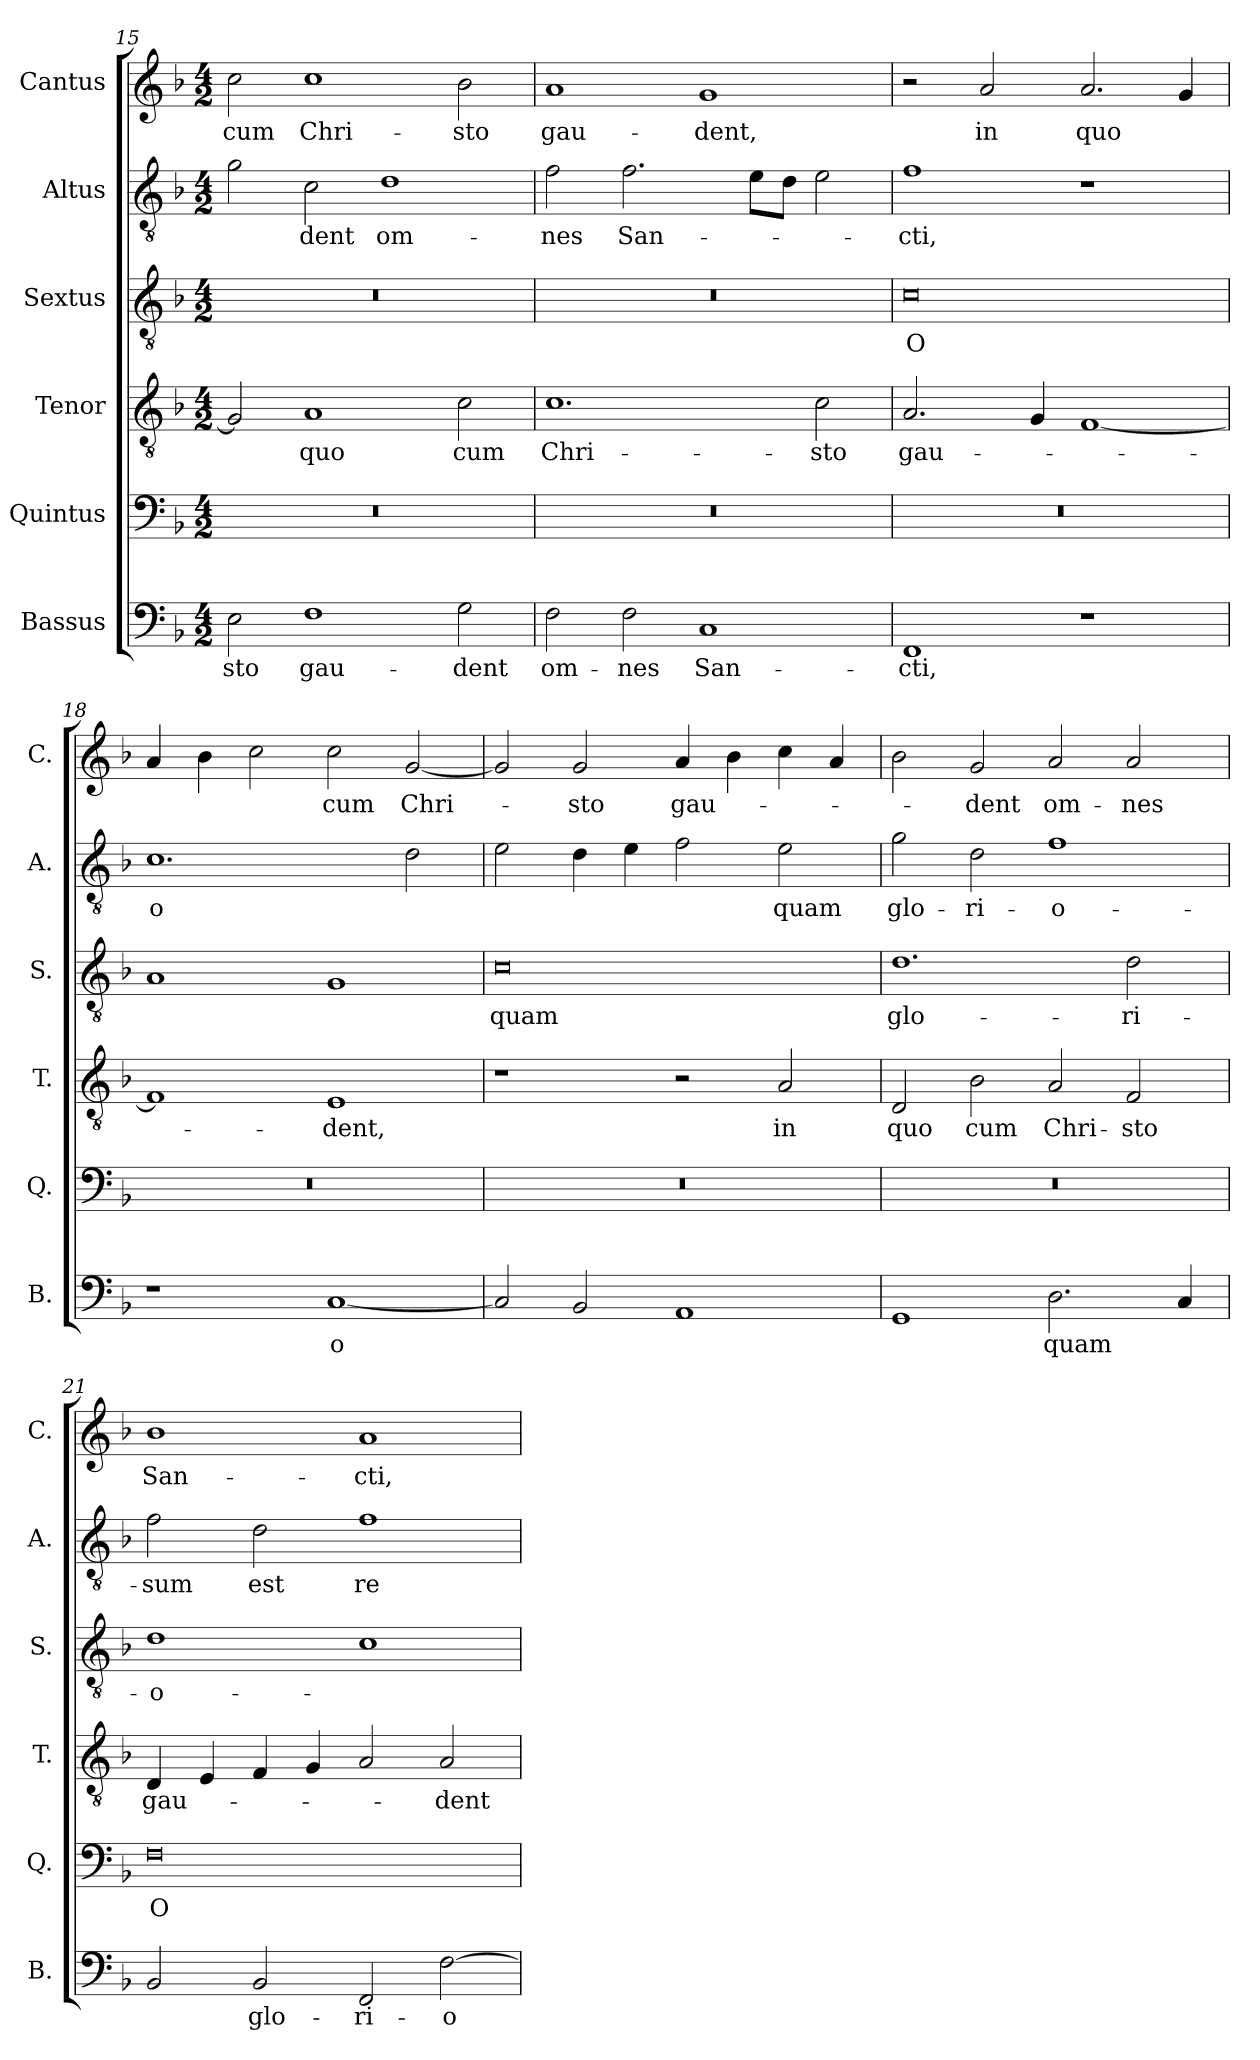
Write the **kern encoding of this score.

**kern	**text	**kern	**text	**kern	**text	**kern	**text	**kern	**text	**kern	**text
*part6	*part6	*part5	*part5	*part4	*part4	*part3	*part3	*part2	*part2	*part1	*part1
*staff6	*staff6	*staff5	*staff5	*staff4	*staff4	*staff3	*staff3	*staff2	*staff2	*staff1	*staff1
*I"Bassus	*	*I"Quintus	*	*I"Tenor	*	*I"Sextus	*	*I"Altus	*	*I"Cantus	*
*I'B.	*	*I'Q.	*	*I'T.	*	*I'S.	*	*I'A.	*	*I'C.	*
*clefF4	*	*clefF4	*	*clefGv2	*	*clefGv2	*	*clefGv2	*	*clefG2	*
*k[b-]	*	*k[b-]	*	*k[b-]	*	*k[b-]	*	*k[b-]	*	*k[b-]	*
*M4/2	*	*M4/2	*	*M4/2	*	*M4/2	*	*M4/2	*	*M4/2	*
=15	=15	=15	=15	=15	=15	=15	=15	=15	=15	=15	=15
!	!LO:LY:b	!	!	!	!	!	!	!	!	!	!LO:LY:b
2E\	-sto	0r	.	2G/]	.	0r	.	2g\	.	2cc\	cum
!	!LO:LY:b	!	!	!	!LO:LY:b	!	!	!	!LO:LY:b	!	!LO:LY:b
1F	gau-	.	.	1A	quo	.	.	2c\	-dent	1cc	Chri-
!	!	!	!	!	!	!	!	!	!LO:LY:b	!	!
.	.	.	.	.	.	.	.	1d	om-	.	.
!	!LO:LY:b	!	!	!	!LO:LY:b	!	!	!	!	!	!LO:LY:b
2G\	-dent	.	.	2c\	cum	.	.	.	.	2b-\	-sto
!!LO:LB:g=z
=16	=16	=16	=16	=16	=16	=16	=16	=16	=16	=16	=16
!	!LO:LY:b	!	!	!	!LO:LY:b	!	!	!	!LO:LY:b	!	!LO:LY:b
2F\	om-	0r	.	1.c	Chri-	0r	.	2f\	-nes	1a	gau-
!	!LO:LY:b	!	!	!	!	!	!	!	!LO:LY:b	!	!
2F\	-nes	.	.	.	.	.	.	2.f\	San-	.	.
!	!LO:LY:b	!	!	!	!	!	!	!	!	!	!LO:LY:b
1C	San-	.	.	.	.	.	.	.	.	1g	-dent,
.	.	.	.	.	.	.	.	8e\L	.	.	.
.	.	.	.	.	.	.	.	8d\J	.	.	.
!	!	!	!	!	!LO:LY:b	!	!	!	!	!	!
.	.	.	.	2c\	-sto	.	.	2e\	.	.	.
=17	=17	=17	=17	=17	=17	=17	=17	=17	=17	=17	=17
!	!LO:LY:b	!	!	!	!LO:LY:b	!	!LO:LY:b	!	!LO:LY:b	!	!
1FF	-cti,	0r	.	2.A/	gau-	0c	O	1f	-cti,	2r	.
!	!	!	!	!	!	!	!	!	!	!	!LO:LY:b
.	.	.	.	.	.	.	.	.	.	2a/	in
.	.	.	.	4G/	.	.	.	.	.	.	.
!	!	!	!	!	!	!	!	!	!	!	!LO:LY:b
1r	.	.	.	[1F	.	.	.	1r	.	2.a/	quo
.	.	.	.	.	.	.	.	.	.	4g/	.
=18	=18	=18	=18	=18	=18	=18	=18	=18	=18	=18	=18
!	!	!	!	!	!	!	!	!	!LO:LY:b	!	!
1r	.	0r	.	1F]	.	1A	.	1.c	o	4a/	.
.	.	.	.	.	.	.	.	.	.	4b-\	.
.	.	.	.	.	.	.	.	.	.	2cc\	.
!	!LO:LY:b	!	!	!	!LO:LY:b	!	!	!	!	!	!LO:LY:b
[1C	o	.	.	1E	-dent,	1G	.	.	.	2cc\	cum
!	!	!	!	!	!	!	!	!	!	!	!LO:LY:b
.	.	.	.	.	.	.	.	2d\	.	[2g/	Chri-
=19	=19	=19	=19	=19	=19	=19	=19	=19	=19	=19	=19
!	!	!	!	!	!	!	!LO:LY:b	!	!	!	!
2C/]	.	0r	.	1r	.	0c	quam	2e\	.	2g/]	.
!	!	!	!	!	!	!	!	!	!	!	!LO:LY:b
2BB-/	.	.	.	.	.	.	.	4d\	.	2g/	-sto
.	.	.	.	.	.	.	.	4e\	.	.	.
!	!	!	!	!	!	!	!	!	!	!	!LO:LY:b
1AA	.	.	.	2r	.	.	.	2f\	.	4a/	gau-
.	.	.	.	.	.	.	.	.	.	4b-\	.
!	!	!	!	!	!LO:LY:b	!	!	!	!LO:LY:b	!	!
.	.	.	.	2A/	in	.	.	2e\	quam	4cc\	.
.	.	.	.	.	.	.	.	.	.	4a/	.
=20	=20	=20	=20	=20	=20	=20	=20	=20	=20	=20	=20
!	!	!	!	!	!LO:LY:b	!	!LO:LY:b	!	!LO:LY:b	!	!
1GG	.	0r	.	2D/	quo	1.d	glo-	2g\	glo-	2b-\	.
!	!	!	!	!	!LO:LY:b	!	!	!	!LO:LY:b	!	!LO:LY:b
.	.	.	.	2B-\	cum	.	.	2d\	-ri-	2g/	-dent
!	!LO:LY:b	!	!	!	!LO:LY:b	!	!	!	!LO:LY:b	!	!LO:LY:b
2.D\	quam	.	.	2A/	Chri-	.	.	1f	-o-	2a/	om-
!	!	!	!	!	!LO:LY:b	!	!LO:LY:b	!	!	!	!LO:LY:b
.	.	.	.	2F/	-sto	2d\	-ri-	.	.	2a/	-nes
4C/	.	.	.	.	.	.	.	.	.	.	.
!!LO:PB:g=z
=21	=21	=21	=21	=21	=21	=21	=21	=21	=21	=21	=21
!	!	!	!LO:LY:b	!	!LO:LY:b	!	!LO:LY:b	!	!LO:LY:b	!	!LO:LY:b
2BB-/	.	0F	O	4D/	gau-	1d	-o-	2f\	-sum	1b-	San-
.	.	.	.	4E/	.	.	.	.	.	.	.
!	!LO:LY:b	!	!	!	!	!	!	!	!LO:LY:b	!	!
2BB-/	glo-	.	.	4F/	.	.	.	2d\	est	.	.
.	.	.	.	4G/	.	.	.	.	.	.	.
!	!LO:LY:b	!	!	!	!	!	!	!	!LO:LY:b	!	!LO:LY:b
2FF/	-ri-	.	.	2A/	.	1c	.	1f	re-	1a	-cti,
!	!LO:LY:b	!	!	!	!LO:LY:b	!	!	!	!	!	!
[2F\	-o-	.	.	2A/	-dent	.	.	.	.	.	.
=	=	=	=	=	=	=	=	=	=	=	=
*-	*-	*-	*-	*-	*-	*-	*-	*-	*-	*-	*-
